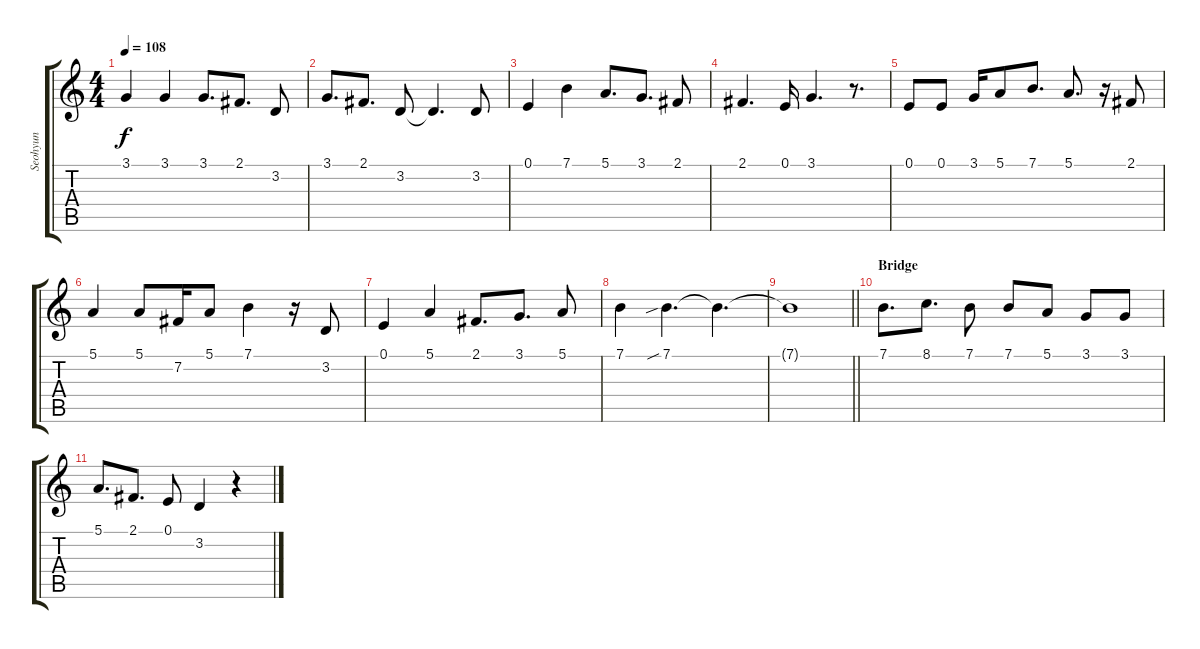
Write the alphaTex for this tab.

\track ("Seohyun" "Seohyun") {instrument piccolo}
\staff {score tabs}
\tuning (E4 B3 G3 D3 A2 E2) {hide}
\ts (4 4)
\tempo 108
\clef g2
\ks c
3.1.4{dy f} 3.1.4 3.1.8{d} 2.1.8{d} 3.2.8 |
3.1.8{d} 2.1.8{d} 3.2.8 3.2{t}.4{d} 3.2.8 |
0.1.4 7.1.4 5.1.8{d} 3.1.8{d} 2.1.8 |
2.1.4{d} 0.1.16 3.1.4{d} r.8{d} |
0.1.8 0.1.8 3.1.16 5.1.8 7.1.8{d} 5.1.8{d} r.16 2.1.8 |
5.1.4 5.1.8 7.2.16 5.1.8 7.1.4 r.16 3.2.8 |
0.1.4 5.1.4 2.1.8{d} 3.1.8{d} 5.1.8 |
7.1.4 7.1{sib}.4{d} 7.1{t}.4{d} |
\barLineRight lightlight
7.1{t}.1 |
\section ("" "Bridge")
7.1.8{d volume 13} 8.1.8{d} 7.1.8 7.1.8 5.1.8 3.1.8 3.1.8 |
5.1.8{d} 2.1.8{d} 0.1.8 3.2.4 r.4
